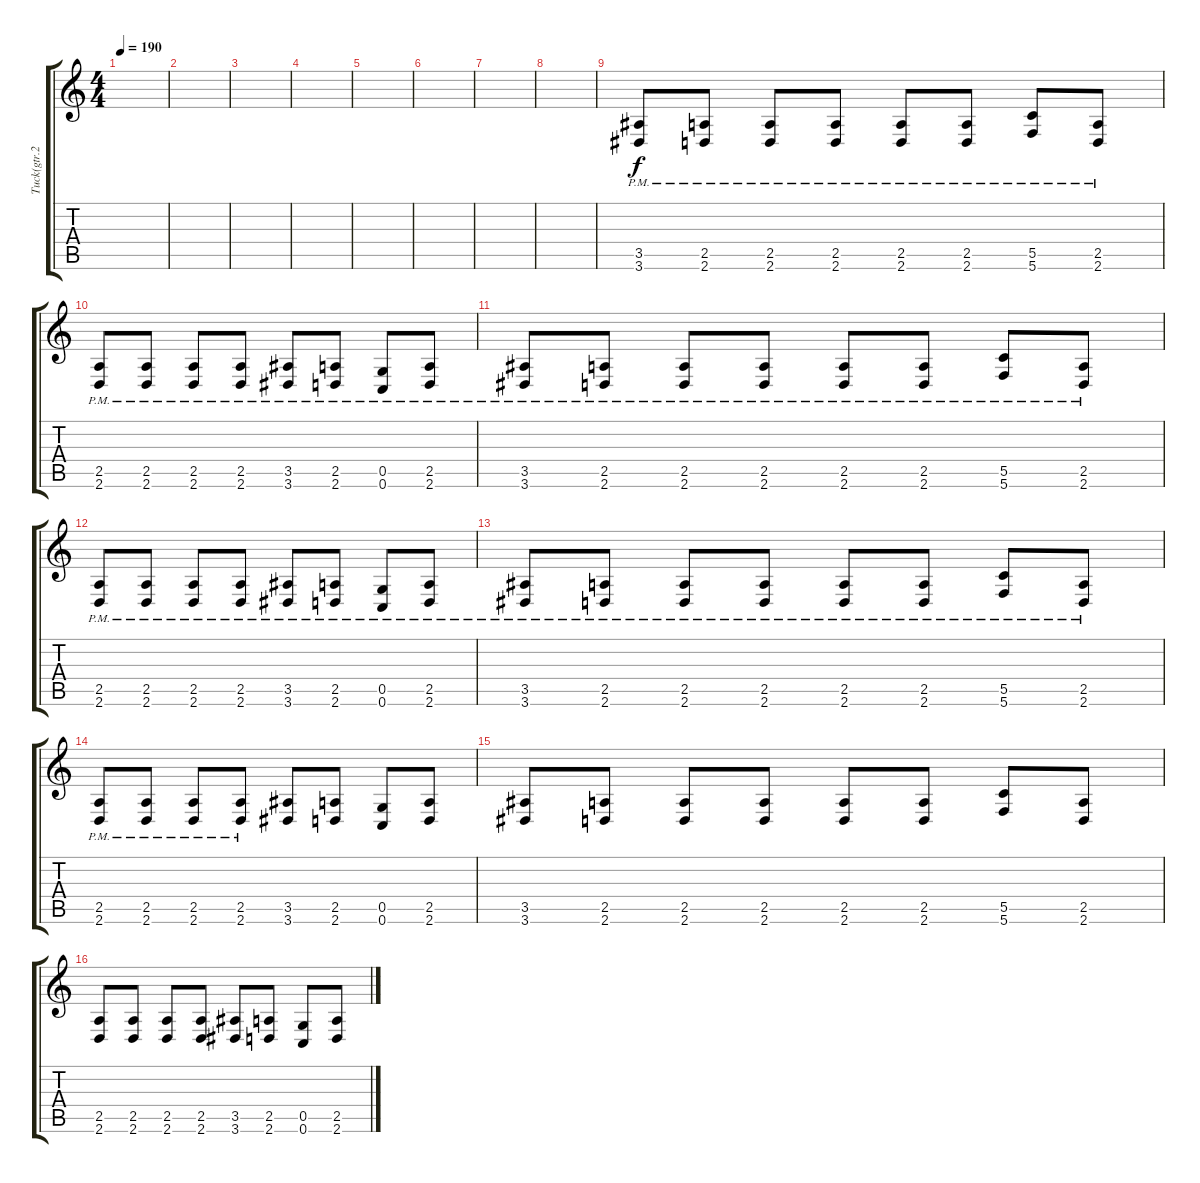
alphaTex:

\track ("Tuck(gtr.2)" "Tuck(gtr.2") {instrument distortionguitar}
\staff {score tabs}
\tuning (D4 A3 F3 C3 G2 C2) {hide}
\ts (4 4)
\tempo 190
\clef g2
\ks c
|
|
|
|
|
|
|
|
(3.5{pm} 3.6{pm}).8{volume 7} (2.5{pm} 2.6{pm}).8 (2.5{pm} 2.6{pm}).8 (2.5{pm} 2.6{pm}).8 (2.5{pm} 2.6{pm}).8 (2.5{pm} 2.6{pm}).8 (5.5{pm} 5.6{pm}).8 (2.5{pm} 2.6{pm}).8 |
(2.5{pm} 2.6{pm}).8 (2.5{pm} 2.6{pm}).8 (2.5{pm} 2.6{pm}).8 (2.5{pm} 2.6{pm}).8 (3.5{pm} 3.6{pm}).8 (2.5{pm} 2.6{pm}).8 (0.5{pm} 0.6{pm}).8 (2.5{pm} 2.6{pm}).8 |
(3.5{pm} 3.6{pm}).8 (2.5{pm} 2.6{pm}).8 (2.5{pm} 2.6{pm}).8 (2.5{pm} 2.6{pm}).8 (2.5{pm} 2.6{pm}).8 (2.5{pm} 2.6{pm}).8 (5.5{pm} 5.6{pm}).8 (2.5{pm} 2.6{pm}).8 |
(2.5{pm} 2.6{pm}).8 (2.5{pm} 2.6{pm}).8 (2.5{pm} 2.6{pm}).8 (2.5{pm} 2.6{pm}).8 (3.5{pm} 3.6{pm}).8 (2.5{pm} 2.6{pm}).8 (0.5{pm} 0.6{pm}).8 (2.5{pm} 2.6{pm}).8 |
(3.5{pm} 3.6{pm}).8 (2.5{pm} 2.6{pm}).8 (2.5{pm} 2.6{pm}).8 (2.5{pm} 2.6{pm}).8 (2.5{pm} 2.6{pm}).8 (2.5{pm} 2.6{pm}).8 (5.5{pm} 5.6{pm}).8 (2.5{pm} 2.6{pm}).8 |
(2.5{pm} 2.6{pm}).8 (2.5{pm} 2.6{pm}).8 (2.5{pm} 2.6{pm}).8 (2.5{pm} 2.6{pm}).8 (3.5 3.6).8{volume 13} (2.5 2.6).8 (0.5 0.6).8 (2.5 2.6).8 |
(3.5 3.6).8 (2.5 2.6).8 (2.5 2.6).8 (2.5 2.6).8 (2.5 2.6).8 (2.5 2.6).8 (5.5 5.6).8 (2.5 2.6).8 |
(2.5 2.6).8 (2.5 2.6).8 (2.5 2.6).8 (2.5 2.6).8 (3.5 3.6).8 (2.5 2.6).8 (0.5 0.6).8 (2.5 2.6).8
